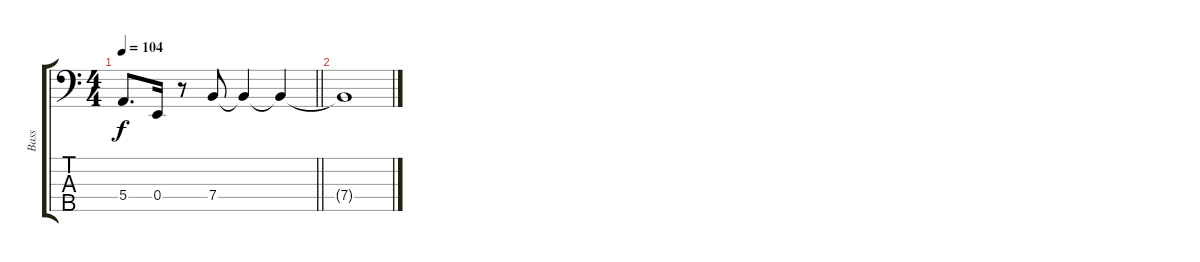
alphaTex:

\track ("Bass" "Bass") {instrument electricbassfinger}
\staff {score tabs}
\tuning (G2 D2 A1 E1 B0) {hide}
\ts (4 4)
\tempo 104
\clef f4
\barLineRight lightlight
\ks c
5.4.8{d dy f} 0.4.16 r.8 7.4.8 7.4{t}.4 7.4{t}.4 |
7.4{t}.1
